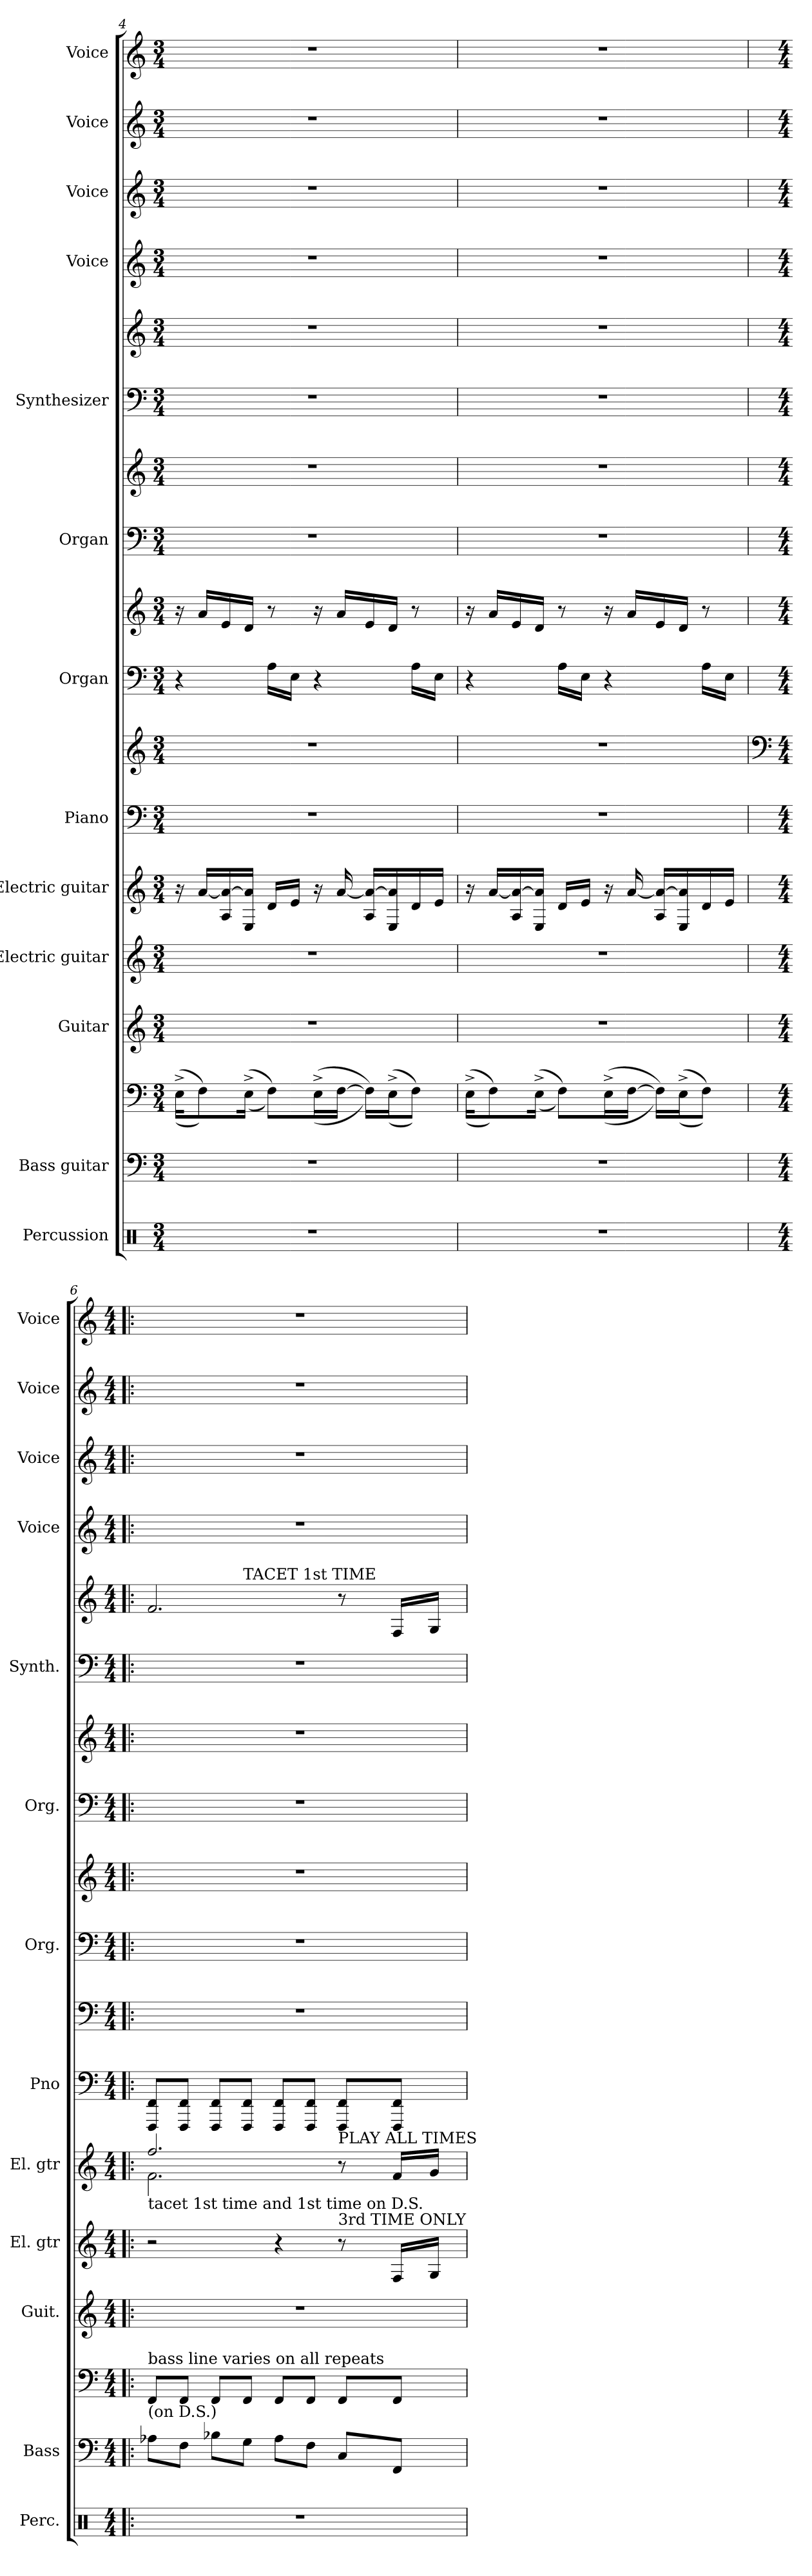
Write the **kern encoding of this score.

**kern	**kern	**kern	**kern	**kern	**kern	**kern	**kern	**kern	**kern	**kern	**kern	**kern	**kern	**kern	**kern	**kern	**kern
*part13	*part12	*part12	*part11	*part10	*part9	*part8	*part8	*part7	*part7	*part6	*part6	*part5	*part5	*part4	*part3	*part2	*part1
*staff18	*staff17	*staff16	*staff15	*staff14	*staff13	*staff12	*staff11	*staff10	*staff9	*staff8	*staff7	*staff6	*staff5	*staff4	*staff3	*staff2	*staff1
*I"Percussion	*I"Bass guitar	*	*I"Guitar	*I"Electric guitar	*I"Electric guitar	*I"Piano	*	*I"Organ	*	*I"Organ	*	*I"Synthesizer	*	*I"Voice	*I"Voice	*I"Voice	*I"Voice
*I'Perc.	*I'Bass	*	*I'Guit.	*I'El. gtr	*I'El. gtr	*I'Pno	*	*I'Org.	*	*I'Org.	*	*I'Synth.	*	*I'Voice	*I'Voice	*I'Voice	*I'Voice
!!LO:PB:g=z
*clefX	*clefF4	*clefF4	*clefG2	*clefG2	*clefG2	*clefF4	*clefG2	*clefF4	*clefG2	*clefF4	*clefG2	*clefF4	*clefG2	*clefG2	*clefG2	*clefG2	*clefG2
*	*ITrd7c12	*ITrd7c12	*ITrd7c12	*ITrd7c12	*ITrd7c12	*	*	*	*	*	*	*	*	*	*	*	*
*k[]	*k[]	*k[]	*k[]	*k[]	*k[]	*k[]	*k[]	*k[]	*k[]	*k[]	*k[]	*k[]	*k[]	*k[]	*k[]	*k[]	*k[]
*C:	*C:	*C:	*C:	*C:	*C:	*C:	*C:	*C:	*C:	*C:	*C:	*C:	*C:	*C:	*C:	*C:	*C:
*M3/4	*M3/4	*M3/4	*M3/4	*M3/4	*M3/4	*M3/4	*M3/4	*M3/4	*M3/4	*M3/4	*M3/4	*M3/4	*M3/4	*M3/4	*M3/4	*M3/4	*M3/4
=4	=4	=4	=4	=4	=4	=4	=4	=4	=4	=4	=4	=4	=4	=4	=4	=4	=4
!LO:N:vis=1	!LO:N:vis=1	!	!LO:N:vis=1	!LO:N:vis=1	!	!LO:N:vis=1	!LO:N:vis=1	!	!	!LO:N:vis=1	!LO:N:vis=1	!LO:N:vis=1	!LO:N:vis=1	!LO:N:vis=1	!LO:N:vis=1	!LO:N:vis=1	!LO:N:vis=1
2.r	2.r	((16EE^i\KL	2.r	2.r	16r	2.r	2.r	4r	16r	2.r	2.r	2.r	2.r	2.r	2.r	2.r	2.r
.	.	8FFi\))	.	.	[<16Ai/LL	.	.	.	16ai/LL	.	.	.	.	.	.	.	.
.	.	.	.	.	16AAi/ 16Ai_<	.	.	.	16ei/	.	.	.	.	.	.	.	.
.	.	((16EE^i\Jk	.	.	16EEi/ 16Ai]JJ	.	.	.	16di/JJ	.	.	.	.	.	.	.	.
.	.	8FFi\L))	.	.	16Di/LL	.	.	16Ai\LL	8r	.	.	.	.	.	.	.	.
.	.	.	.	.	16Ei/JJ	.	.	16Ei\JJ	.	.	.	.	.	.	.	.	.
.	.	((16EE^i\L	.	.	16r	.	.	4r	16r	.	.	.	.	.	.	.	.
.	.	[>16FFi\JJ	.	.	[<16Ai/	.	.	.	16ai/LL	.	.	.	.	.	.	.	.
.	.	16FFi\LL]))	.	.	16AAi/ 16Ai_<LL	.	.	.	16ei/	.	.	.	.	.	.	.	.
.	.	((16EE^i\J	.	.	16EEi/ 16Ai]	.	.	.	16di/JJ	.	.	.	.	.	.	.	.
.	.	8FFi\J))	.	.	16Di/	.	.	16Ai\LL	8r	.	.	.	.	.	.	.	.
.	.	.	.	.	16Ei/JJ	.	.	16Ei\JJ	.	.	.	.	.	.	.	.	.
=5	=5	=5	=5	=5	=5	=5	=5	=5	=5	=5	=5	=5	=5	=5	=5	=5	=5
!LO:N:vis=1	!LO:N:vis=1	!	!LO:N:vis=1	!LO:N:vis=1	!	!LO:N:vis=1	!LO:N:vis=1	!	!	!LO:N:vis=1	!LO:N:vis=1	!LO:N:vis=1	!LO:N:vis=1	!LO:N:vis=1	!LO:N:vis=1	!LO:N:vis=1	!LO:N:vis=1
2.r	2.r	((16EE^i\KL	2.r	2.r	16r	2.r	2.r	4r	16r	2.r	2.r	2.r	2.r	2.r	2.r	2.r	2.r
.	.	8FFi\))	.	.	[<16Ai/LL	.	.	.	16ai/LL	.	.	.	.	.	.	.	.
.	.	.	.	.	16AAi/ 16Ai_<	.	.	.	16ei/	.	.	.	.	.	.	.	.
.	.	((16EE^i\Jk	.	.	16EEi/ 16Ai]JJ	.	.	.	16di/JJ	.	.	.	.	.	.	.	.
.	.	8FFi\L))	.	.	16Di/LL	.	.	16Ai\LL	8r	.	.	.	.	.	.	.	.
.	.	.	.	.	16Ei/JJ	.	.	16Ei\JJ	.	.	.	.	.	.	.	.	.
.	.	((16EE^i\L	.	.	16r	.	.	4r	16r	.	.	.	.	.	.	.	.
.	.	[>16FFi\JJ	.	.	[<16Ai/	.	.	.	16ai/LL	.	.	.	.	.	.	.	.
.	.	16FFi\LL]))	.	.	16AAi/ 16Ai_<LL	.	.	.	16ei/	.	.	.	.	.	.	.	.
.	.	((16EE^i\J	.	.	16EEi/ 16Ai]	.	.	.	16di/JJ	.	.	.	.	.	.	.	.
.	.	8FFi\J))	.	.	16Di/	.	.	16Ai\LL	8r	.	.	.	.	.	.	.	.
.	.	.	.	.	16Ei/JJ	.	.	16Ei\JJ	.	.	.	.	.	.	.	.	.
=6!|:	=6!|:	=6!|:	=6!|:	=6!|:	=6!|:	=6!|:	=6!|:	=6!|:	=6!|:	=6!|:	=6!|:	=6!|:	=6!|:	=6!|:	=6!|:	=6!|:	=6!|:
*	*	*	*	*	*	*	*clefF4	*	*	*	*	*	*	*	*	*	*
*M4/4	*M4/4	*M4/4	*M4/4	*M4/4	*M4/4	*M4/4	*M4/4	*M4/4	*M4/4	*M4/4	*M4/4	*M4/4	*M4/4	*M4/4	*M4/4	*M4/4	*M4/4
*	*	*	*	*	*^	*	*	*	*	*	*	*	*	*	*	*	*
!	!	!	!	!	!	!	!	!	!	!	!	!	!	!LO:TX:b:t=tacet 1st time and 1st time on D.S.	!	!	!	!
!	!	!	!	!	!LO:TX:b:t=tacet 1st time and 1st time on D.S.	!	!	!	!	!	!	!	!	!	!	!	!	!
!	!	!LO:TX:a:t=bass line varies on all repeats	!	!	!	!	!	!	!	!	!	!	!	!	!	!	!	!
!	!LO:TX:a:t=(on D.S.)	!	!	!	!	!	!	!	!	!	!	!	!	!	!	!	!	!
*	*	*	*	*	*	*	*	*	*	*	*	*	*	*^	*	*	*	*
1r	8AA-Xi\L	8FFFi/L	1r	2r	2.fi/	2.Fi\	8FFFi/ 8FFiL	1r	1r	1r	1r	1r	1r	2.fi/	4.ryy	1r	1r	1r	1r
.	8FFi\J	8FFFi/J	.	.	.	.	8FFFi/ 8FFiJ	.	.	.	.	.	.	.	.	.	.	.	.
.	8BB-Xi\L	8FFFi/L	.	.	.	.	8FFFi/ 8FFiL	.	.	.	.	.	.	.	.	.	.	.	.
!	!	!	!	!	!	!	!	!	!	!	!	!	!	!	!LO:TX:a:t=TACET 1st TIME	!	!	!	!
.	8GGi\J	8FFFi/J	.	.	.	.	8FFFi/ 8FFiJ	.	.	.	.	.	.	.	2ryy	.	.	.	.
.	8AA-i\L	8FFFi/L	.	4r	.	.	8FFFi/ 8FFiL	.	.	.	.	.	.	.	.	.	.	.	.
.	8FFi\J	8FFFi/J	.	.	.	.	8FFFi/ 8FFiJ	.	.	.	.	.	.	.	.	.	.	.	.
!	!	!	!	!	!LO:TX:a:t=PLAY ALL TIMES	!	!	!	!	!	!	!	!	!	!	!	!	!	!
!	!	!	!	!LO:TX:a:t=3rd TIME ONLY	!	!	!	!	!	!	!	!	!	!	!	!	!	!	!
.	8CCi/L	8FFFi/L	.	8r	8r	4ryy	8FFFi/ 8FFiL	.	.	.	.	.	.	8r	.	.	.	.	.
.	8FFFi/J	8FFFi/J	.	16FFi/LL	16Fi/LL	.	8FFFi/ 8FFiJ	.	.	.	.	.	.	16Fi/LL	8ryy	.	.	.	.
.	.	.	.	16GGi/JJ	16Gi/JJ	.	.	.	.	.	.	.	.	16Gi/JJ	.	.	.	.	.
*	*	*	*	*	*v	*v	*	*	*	*	*	*	*	*v	*v	*	*	*	*
=	=	=	=	=	=	=	=	=	=	=	=	=	=	=	=	=	=
*-	*-	*-	*-	*-	*-	*-	*-	*-	*-	*-	*-	*-	*-	*-	*-	*-	*-
